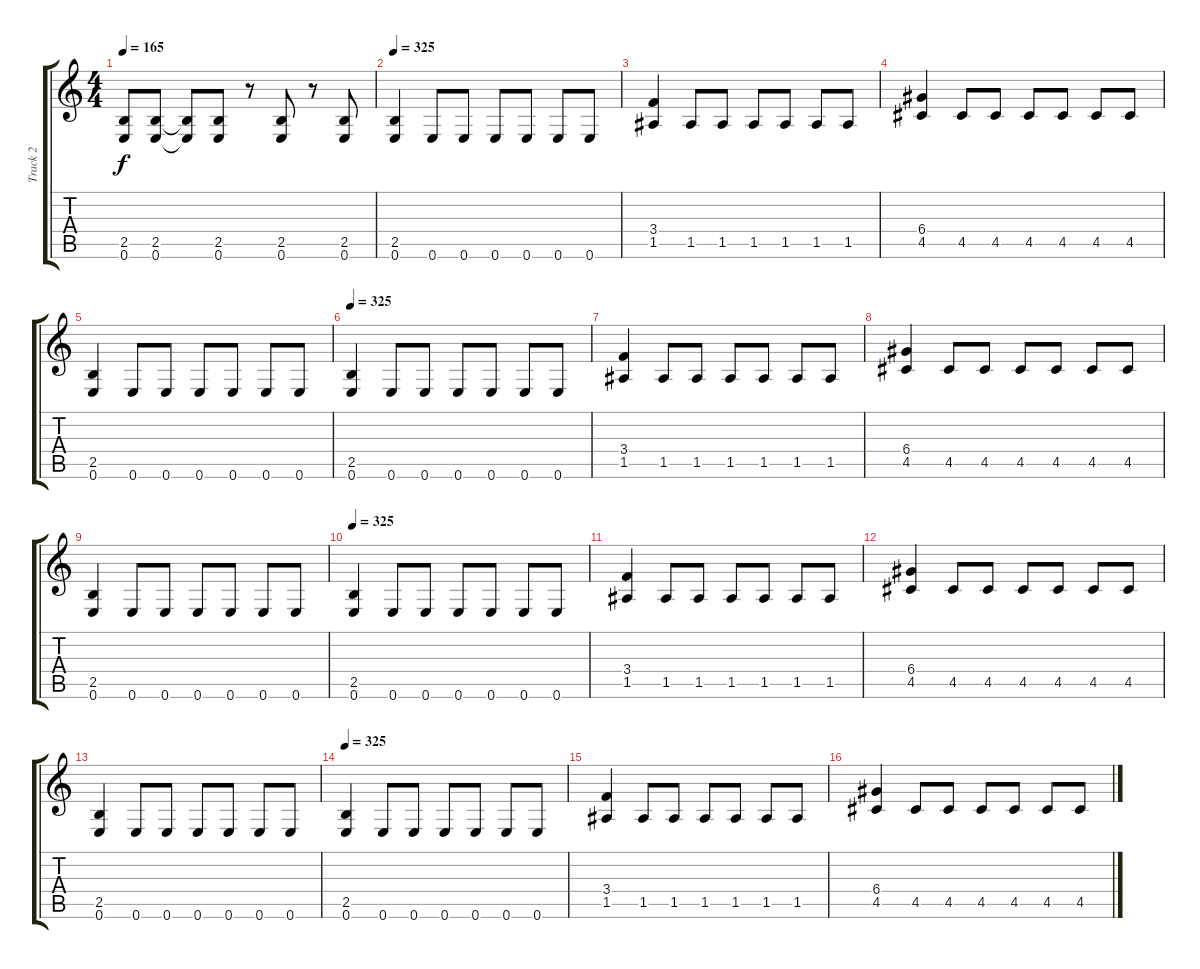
\track ("Track 2" "Track 2") {instrument distortionguitar}
\staff {score tabs}
\tuning (E4 B3 G3 D3 A2 E2) {hide}
\ts (4 4)
\tempo 165
\clef g2
\ks c
(2.5 0.6).8{dy f} (2.5 0.6).8 (2.5{t} 0.6{t}).8 (2.5 0.6).8 r.8 (2.5 0.6).8 r.8 (2.5 0.6).8 |
\tempo 325
(2.5 0.6).4 0.6.8 0.6.8 0.6.8 0.6.8 0.6.8 0.6.8 |
(3.4 1.5).4 1.5.8 1.5.8 1.5.8 1.5.8 1.5.8 1.5.8 |
(6.4 4.5).4 4.5.8 4.5.8 4.5.8 4.5.8 4.5.8 4.5.8 |
(2.5 0.6).4 0.6.8 0.6.8 0.6.8 0.6.8 0.6.8 0.6.8 |
\tempo 325
(2.5 0.6).4 0.6.8 0.6.8 0.6.8 0.6.8 0.6.8 0.6.8 |
(3.4 1.5).4 1.5.8 1.5.8 1.5.8 1.5.8 1.5.8 1.5.8 |
(6.4 4.5).4 4.5.8 4.5.8 4.5.8 4.5.8 4.5.8 4.5.8 |
(2.5 0.6).4 0.6.8 0.6.8 0.6.8 0.6.8 0.6.8 0.6.8 |
\tempo 325
(2.5 0.6).4 0.6.8 0.6.8 0.6.8 0.6.8 0.6.8 0.6.8 |
(3.4 1.5).4 1.5.8 1.5.8 1.5.8 1.5.8 1.5.8 1.5.8 |
(6.4 4.5).4 4.5.8 4.5.8 4.5.8 4.5.8 4.5.8 4.5.8 |
(2.5 0.6).4 0.6.8 0.6.8 0.6.8 0.6.8 0.6.8 0.6.8 |
\tempo 325
(2.5 0.6).4 0.6.8 0.6.8 0.6.8 0.6.8 0.6.8 0.6.8 |
(3.4 1.5).4 1.5.8 1.5.8 1.5.8 1.5.8 1.5.8 1.5.8 |
(6.4 4.5).4 4.5.8 4.5.8 4.5.8 4.5.8 4.5.8 4.5.8
